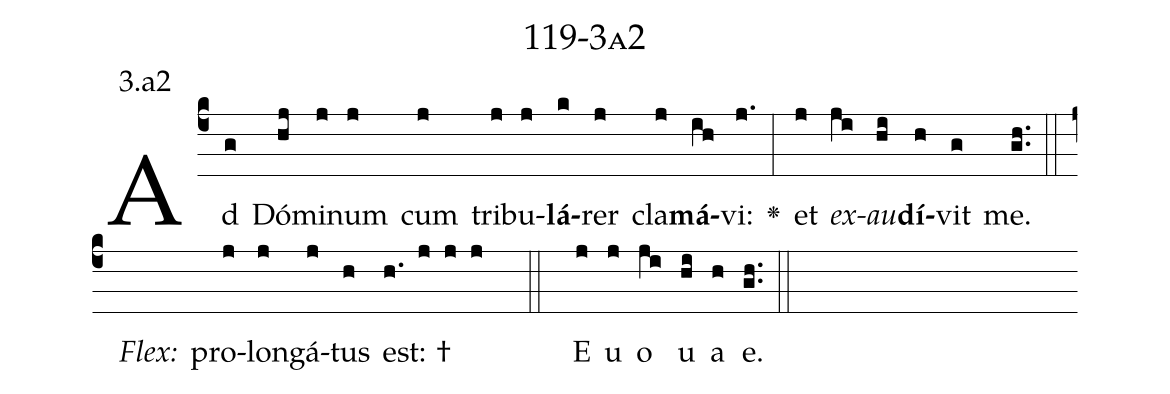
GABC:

name: 119-3a2;
annotation: 3.a2;
%%
(c4)Ad(g) Dó(hj)mi(j)num(j) cum(j) tri(j)bu(j)<b>lá</b>(k)rer(j) cla(j)<b>má</b>(ih)vi:(j.) <v>\greheightstar</v>(:) et(j) <i>ex</i>(ji)<i>au</i>(hi)<b>dí</b>(h)vit(g) me.(gh..) (::)
<i>Flex:</i>()  pro(j)lon(j)gá(j)tus(h) est: †(h. j j j  ::) E(j) u(j) o(ji) u(hi) a(h) e.(gh..) (::)
